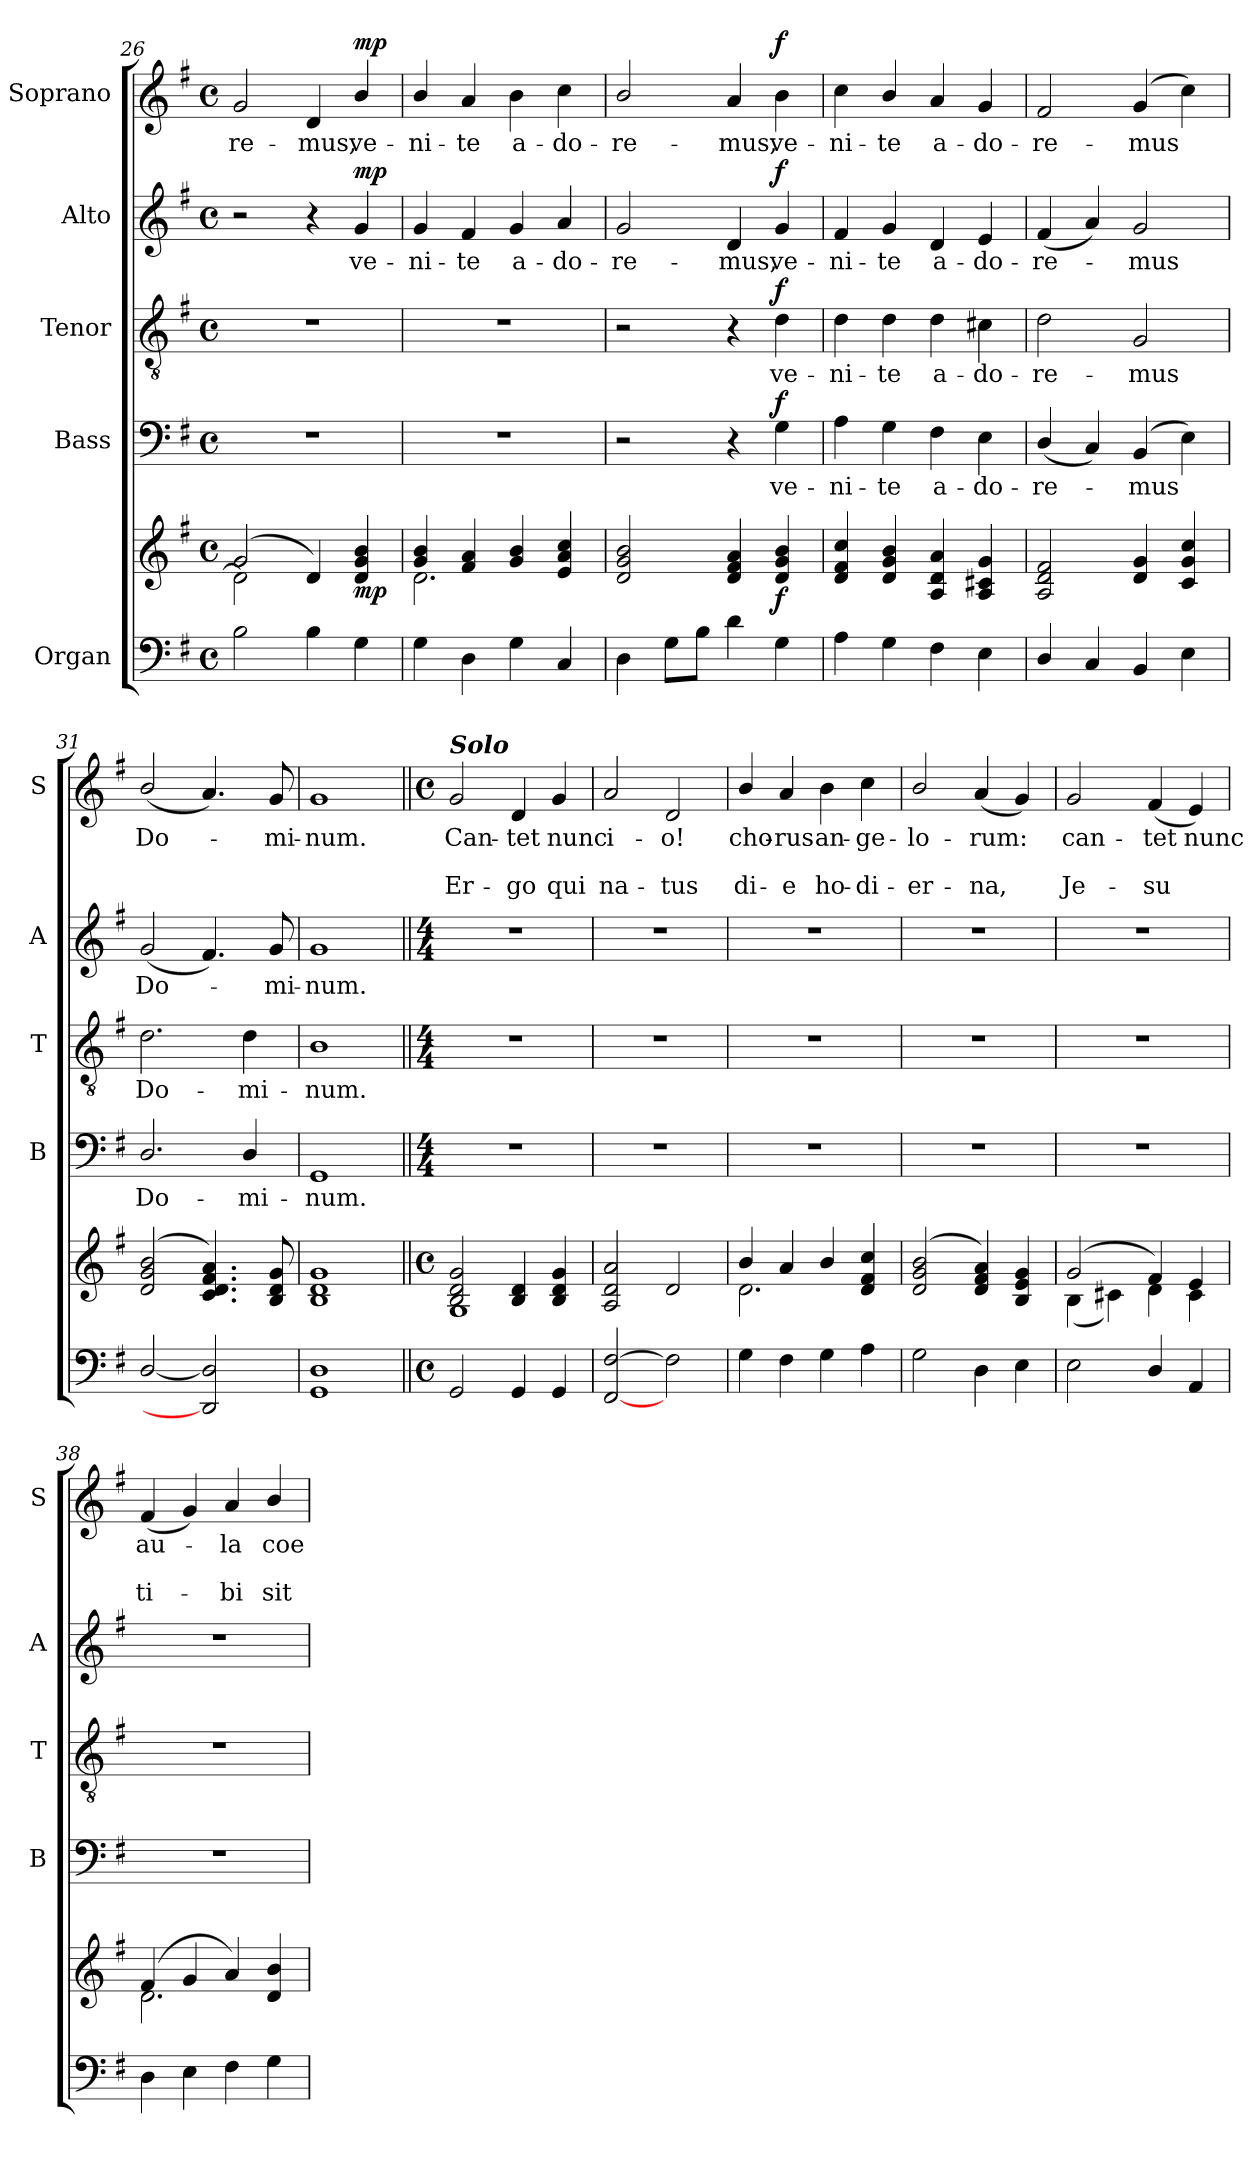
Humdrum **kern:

**kern	**kern	**dynam	**kern	**text	**dynam	**kern	**text	**dynam	**kern	**text	**dynam	**kern	**text	**text	**text	**dynam
*part5	*part5	*part5	*part4	*part4	*part4	*part3	*part3	*part3	*part2	*part2	*part2	*part1	*part1	*part1	*part1	*part1
*staff6	*staff5	*staff5/6	*staff4	*staff4	*staff4	*staff3	*staff3	*staff3	*staff2	*staff2	*staff2	*staff1	*staff1	*staff1	*staff1	*staff1
*I"Organ	*	*	*I"Bass	*	*	*I"Tenor	*	*	*I"Alto	*	*	*I"Soprano	*	*	*	*
*	*	*	*I'B	*	*	*I'T	*	*	*I'A	*	*	*I'S	*	*	*	*
*clefF4	*clefG2	*	*clefF4	*	*	*clefGv2	*	*	*clefG2	*	*	*clefG2	*	*	*	*
*k[f#]	*k[f#]	*	*k[f#]	*	*	*k[f#]	*	*	*k[f#]	*	*	*k[f#]	*	*	*	*
*G:	*G:	*	*G:	*	*	*G:	*	*	*G:	*	*	*G:	*	*	*	*
*M4/4	*M4/4	*	*M4/4	*	*	*M4/4	*	*	*M4/4	*	*	*M4/4	*	*	*	*
*met(c)	*met(c)	*	*met(c)	*	*	*met(c)	*	*	*met(c)	*	*	*met(c)	*	*	*	*
=26	=26	=26	=26	=26	=26	=26	=26	=26	=26	=26	=26	=26	=26	=26	=26	=26
*	*^	*	*	*	*	*	*	*	*	*	*	*	*	*	*	*
!	!	!	!	!	!	!	!	!	!	!	!	!	!	!LO:LY:b	!	!	!
2B	(<2g	2d\]	.	1r	.	.	1r	.	.	2r	.	.	2g	-re-	.	.	.
!	!	!	!	!	!	!	!	!	!	!	!	!	!	!LO:LY:b	!	!	!
4B	4d)	2ryy	.	.	.	.	.	.	.	4r	.	.	4d	-mus,	.	.	.
!	!	!	!LO:DY:b	!	!	!	!	!	!	!	!LO:LY:b	!LO:DY:b	!	!LO:LY:b	!	!	!LO:DY:b
4G	4d 4g 4b	.	mp	.	.	.	.	.	.	4g	ve-	mp	4b/	ve-	.	.	mp
=27	=27	=27	=27	=27	=27	=27	=27	=27	=27	=27	=27	=27	=27	=27	=27	=27	=27
!	!	!	!	!	!	!	!	!	!	!	!LO:LY:b	!	!	!LO:LY:b	!	!	!
4G	4g 4b	2.d\	.	1r	.	.	1r	.	.	4g	-ni-	.	4b/	-ni-	.	.	.
!	!	!	!	!	!	!	!	!	!	!	!LO:LY:b	!	!	!LO:LY:b	!	!	!
4D	4f# 4a	.	.	.	.	.	.	.	.	4f#	-te	.	4a	-te	.	.	.
!	!	!	!	!	!	!	!	!	!	!	!LO:LY:b	!	!	!LO:LY:b	!	!	!
4G	4g 4b	.	.	.	.	.	.	.	.	4g	a-	.	4b	a-	.	.	.
!	!	!	!	!	!	!	!	!	!	!	!LO:LY:b	!	!	!LO:LY:b	!	!	!
4C	4e 4a 4cc	4ryy	.	.	.	.	.	.	.	4a	-do-	.	4cc	-do-	.	.	.
=28	=28	=28	=28	=28	=28	=28	=28	=28	=28	=28	=28	=28	=28	=28	=28	=28	=28
!	!	!	!	!	!	!	!	!	!	!	!LO:LY:b	!	!	!LO:LY:b	!	!	!
4D	2d 2g 2b	1ryy	.	2r	.	.	2r	.	.	2g	-re-	.	2b/	-re-	.	.	.
8GL	.	.	.	.	.	.	.	.	.	.	.	.	.	.	.	.	.
8BJ	.	.	.	.	.	.	.	.	.	.	.	.	.	.	.	.	.
!	!	!	!	!	!	!	!	!	!	!	!LO:LY:b	!	!	!LO:LY:b	!	!	!
4d	4d 4f# 4a	.	.	4r	.	.	4r	.	.	4d	-mus,	.	4a	-mus,	.	.	.
!	!	!	!LO:DY:b	!	!LO:LY:b	!LO:DY:b	!	!LO:LY:b	!LO:DY:b	!	!LO:LY:b	!LO:DY:b	!	!LO:LY:b	!	!	!LO:DY:b
4G	4d 4g 4b	.	f	4G	ve-	f	4d	ve-	f	4g	ve-	f	4b	ve-	.	.	f
=29	=29	=29	=29	=29	=29	=29	=29	=29	=29	=29	=29	=29	=29	=29	=29	=29	=29
!	!	!	!	!	!LO:LY:b	!	!	!LO:LY:b	!	!	!LO:LY:b	!	!	!LO:LY:b	!	!	!
4A	4d 4f# 4cc	1ryy	.	4A	-ni-	.	4d	-ni-	.	4f#	-ni-	.	4cc	-ni-	.	.	.
!	!	!	!	!	!LO:LY:b	!	!	!LO:LY:b	!	!	!LO:LY:b	!	!	!LO:LY:b	!	!	!
4G	4d 4g 4b	.	.	4G	-te	.	4d	-te	.	4g	-te	.	4b/	-te	.	.	.
!	!	!	!	!	!LO:LY:b	!	!	!LO:LY:b	!	!	!LO:LY:b	!	!	!LO:LY:b	!	!	!
4F#	4A 4d 4a	.	.	4F#	a-	.	4d	a-	.	4d	a-	.	4a	a-	.	.	.
!	!	!	!	!	!LO:LY:b	!	!	!LO:LY:b	!	!	!LO:LY:b	!	!	!LO:LY:b	!	!	!
4E	4A 4c#X 4g	.	.	4E	-do-	.	4c#X	-do-	.	4e	-do-	.	4g	-do-	.	.	.
=30	=30	=30	=30	=30	=30	=30	=30	=30	=30	=30	=30	=30	=30	=30	=30	=30	=30
!	!	!	!	!	!LO:LY:b	!	!	!LO:LY:b	!	!	!LO:LY:b	!	!	!LO:LY:b	!	!	!
4D/	2A 2d 2f#	1ryy	.	(<4D/	-re-	.	2d	-re-	.	(<4f#	-re-	.	2f#	-re-	.	.	.
4C	.	.	.	4C)	.	.	.	.	.	4a)	.	.	.	.	.	.	.
!	!	!	!	!	!LO:LY:b	!	!	!LO:LY:b	!	!	!LO:LY:b	!	!	!LO:LY:b	!	!	!
4BB	4d 4g	.	.	(<4BB	mus	.	2G	-mus	.	2g	mus	.	(<4g	-mus	.	.	.
4E	4c 4g 4cc	.	.	4E)	.	.	.	.	.	.	.	.	4cc)	.	.	.	.
=31	=31	=31	=31	=31	=31	=31	=31	=31	=31	=31	=31	=31	=31	=31	=31	=31	=31
!	!	!	!	!	!LO:LY:b	!	!	!LO:LY:b	!	!	!LO:LY:b	!	!	!LO:LY:b	!	!	!
[2D/	(<2d 2g 2b	1ryy	.	2.D/	Do-	.	2.d	Do-	.	(<2g	Do-	.	(<2b/	Do-	.	.	.
2DD] 2D]	4.c 4.d 4.f# 4.a)	.	.	.	.	.	.	.	.	4.f#)	.	.	4.a)	.	.	.	.
!	!	!	!	!	!LO:LY:b	!	!	!LO:LY:b	!	!	!	!	!	!	!	!	!
.	.	.	.	4D/	-mi-	.	4d	-mi-	.	.	.	.	.	.	.	.	.
!	!	!	!	!	!	!	!	!	!	!	!LO:LY:b	!	!	!LO:LY:b	!	!	!
.	8B 8d 8g	.	.	.	.	.	.	.	.	8g	mi-	.	8g	mi-	.	.	.
=32	=32	=32	=32	=32	=32	=32	=32	=32	=32	=32	=32	=32	=32	=32	=32	=32	=32
!	!	!	!	!	!LO:LY:b	!	!	!LO:LY:b	!	!	!LO:LY:b	!	!	!LO:LY:b	!	!	!
1GG 1D	1B 1d 1g	1ryy	.	1GG	-num.	.	1B	-num.	.	1g	-num.	.	1g	-num.	.	.	.
!!LO:LB:g=z
=33||	=33||	=33||	=33||	=33||	=33||	=33||	=33||	=33||	=33||	=33||	=33||	=33||	=33||	=33||	=33||	=33||	=33||
*M4/4	*M4/4	*	*	*M4/4	*	*	*M4/4	*	*	*M4/4	*	*	*M4/4	*	*	*	*
*met(c)	*met(c)	*	*	*	*	*	*	*	*	*	*	*	*met(c)	*	*	*	*
!	!	!	!	!	!	!	!	!	!	!	!	!	!LO:TX:a:Bi:t=Solo	!	!	!	!
!	!	!	!	!	!	!	!	!	!	!	!	!	!	!LO:LY:b	!	!LO:LY:b	!
2GG	2B 2d 2g	1G\	.	1r	.	.	1r	.	.	1r	.	.	2g	Can-	.	-Er-	.
!	!	!	!	!	!	!	!	!	!	!	!	!	!	!LO:LY:b	!	!LO:LY:b	!
4GG	4B 4d	.	.	.	.	.	.	.	.	.	.	.	4d	-tet	.	go	.
!	!	!	!	!	!	!	!	!	!	!	!	!	!	!LO:LY:b	!	!LO:LY:b	!
4GG	4B 4d 4g	.	.	.	.	.	.	.	.	.	.	.	4g	nunc	.	qui	.
=34	=34	=34	=34	=34	=34	=34	=34	=34	=34	=34	=34	=34	=34	=34	=34	=34	=34
!	!	!	!	!	!	!	!	!	!	!	!	!	!	!LO:LY:b	!	!LO:LY:b	!
[2FF# [2F#	2A 2d 2a	1ryy	.	1r	.	.	1r	.	.	1r	.	.	2a	i-	.	-na-	.
!	!	!	!	!	!	!	!	!	!	!	!	!	!	!LO:LY:b	!	!LO:LY:b	!
2F#]	2d	.	.	.	.	.	.	.	.	.	.	.	2d	-o!	.	tus	.
=35	=35	=35	=35	=35	=35	=35	=35	=35	=35	=35	=35	=35	=35	=35	=35	=35	=35
!	!	!	!	!	!	!	!	!	!	!	!	!	!	!LO:LY:b	!	!LO:LY:b	!
4G	4b/	2.d\	.	1r	.	.	1r	.	.	1r	.	.	4b/	cho-	.	-di-	.
!	!	!	!	!	!	!	!	!	!	!	!	!	!	!LO:LY:b	!	!LO:LY:b	!
4F#	4a	.	.	.	.	.	.	.	.	.	.	.	4a	-rus	.	e	.
!	!	!	!	!	!	!	!	!	!	!	!	!	!	!LO:LY:b	!	!LO:LY:b	!
4G	4b/	.	.	.	.	.	.	.	.	.	.	.	4b	an-	.	-ho-	.
!	!	!	!	!	!	!	!	!	!	!	!	!	!	!LO:LY:b	!	!LO:LY:b	!
4A	4d 4f# 4cc	4ryy	.	.	.	.	.	.	.	.	.	.	4cc	-ge-	.	-di-	.
=36	=36	=36	=36	=36	=36	=36	=36	=36	=36	=36	=36	=36	=36	=36	=36	=36	=36
!	!	!	!	!	!	!	!	!	!	!	!	!	!	!LO:LY:b	!	!LO:LY:b	!
2G	(<2d 2g 2b	1ryy	.	1r	.	.	1r	.	.	1r	.	.	2b/	-lo-	.	-er-	.
!	!	!	!	!	!	!	!	!	!	!	!	!	!	!LO:LY:b	!	!LO:LY:b	!
4D	4d 4f# 4a)	.	.	.	.	.	.	.	.	.	.	.	(<4a	-rum:	.	na,	.
4E	4B 4e 4g	.	.	.	.	.	.	.	.	.	.	.	4g)	.	.	.	.
=37	=37	=37	=37	=37	=37	=37	=37	=37	=37	=37	=37	=37	=37	=37	=37	=37	=37
!	!	!	!	!	!	!	!	!	!	!	!	!	!	!LO:LY:b	!	!LO:LY:b	!
2E	(>2g	(<4B\	.	1r	.	.	1r	.	.	1r	.	.	2g	can-	.	-Je-	.
.	.	4c#X\)	.	.	.	.	.	.	.	.	.	.	.	.	.	.	.
!	!	!	!	!	!	!	!	!	!	!	!	!	!	!LO:LY:b	!	!LO:LY:b	!
4D/	4f#)	4d\	.	.	.	.	.	.	.	.	.	.	(<4f#	-tet	.	su	.
!	!	!	!	!	!	!	!	!	!	!	!	!	!	!LO:LY:b	!	!	!
4AA	4e	4c#\	.	.	.	.	.	.	.	.	.	.	4e)	nunc	.	.	.
=38	=38	=38	=38	=38	=38	=38	=38	=38	=38	=38	=38	=38	=38	=38	=38	=38	=38
!	!	!	!	!	!	!	!	!	!	!	!	!	!	!LO:LY:b	!	!LO:LY:b	!
4D	(>4f#	2.d\	.	1r	.	.	1r	.	.	1r	.	.	(<4f#	au-	.	ti-	.
4E	4g	.	.	.	.	.	.	.	.	.	.	.	4g)	.	.	.	.
!	!	!	!	!	!	!	!	!	!	!	!	!	!	!LO:LY:b	!	!LO:LY:b	!
4F#	4a)	.	.	.	.	.	.	.	.	.	.	.	4a	la	.	bi	.
!	!	!	!	!	!	!	!	!	!	!	!	!	!	!LO:LY:b	!	!LO:LY:b	!
4G	4d/ 4b/	4ryy	.	.	.	.	.	.	.	.	.	.	4b/	coe-	.	-sit	.
*	*v	*v	*	*	*	*	*	*	*	*	*	*	*	*	*	*	*
=	=	=	=	=	=	=	=	=	=	=	=	=	=	=	=	=
*-	*-	*-	*-	*-	*-	*-	*-	*-	*-	*-	*-	*-	*-	*-	*-	*-
